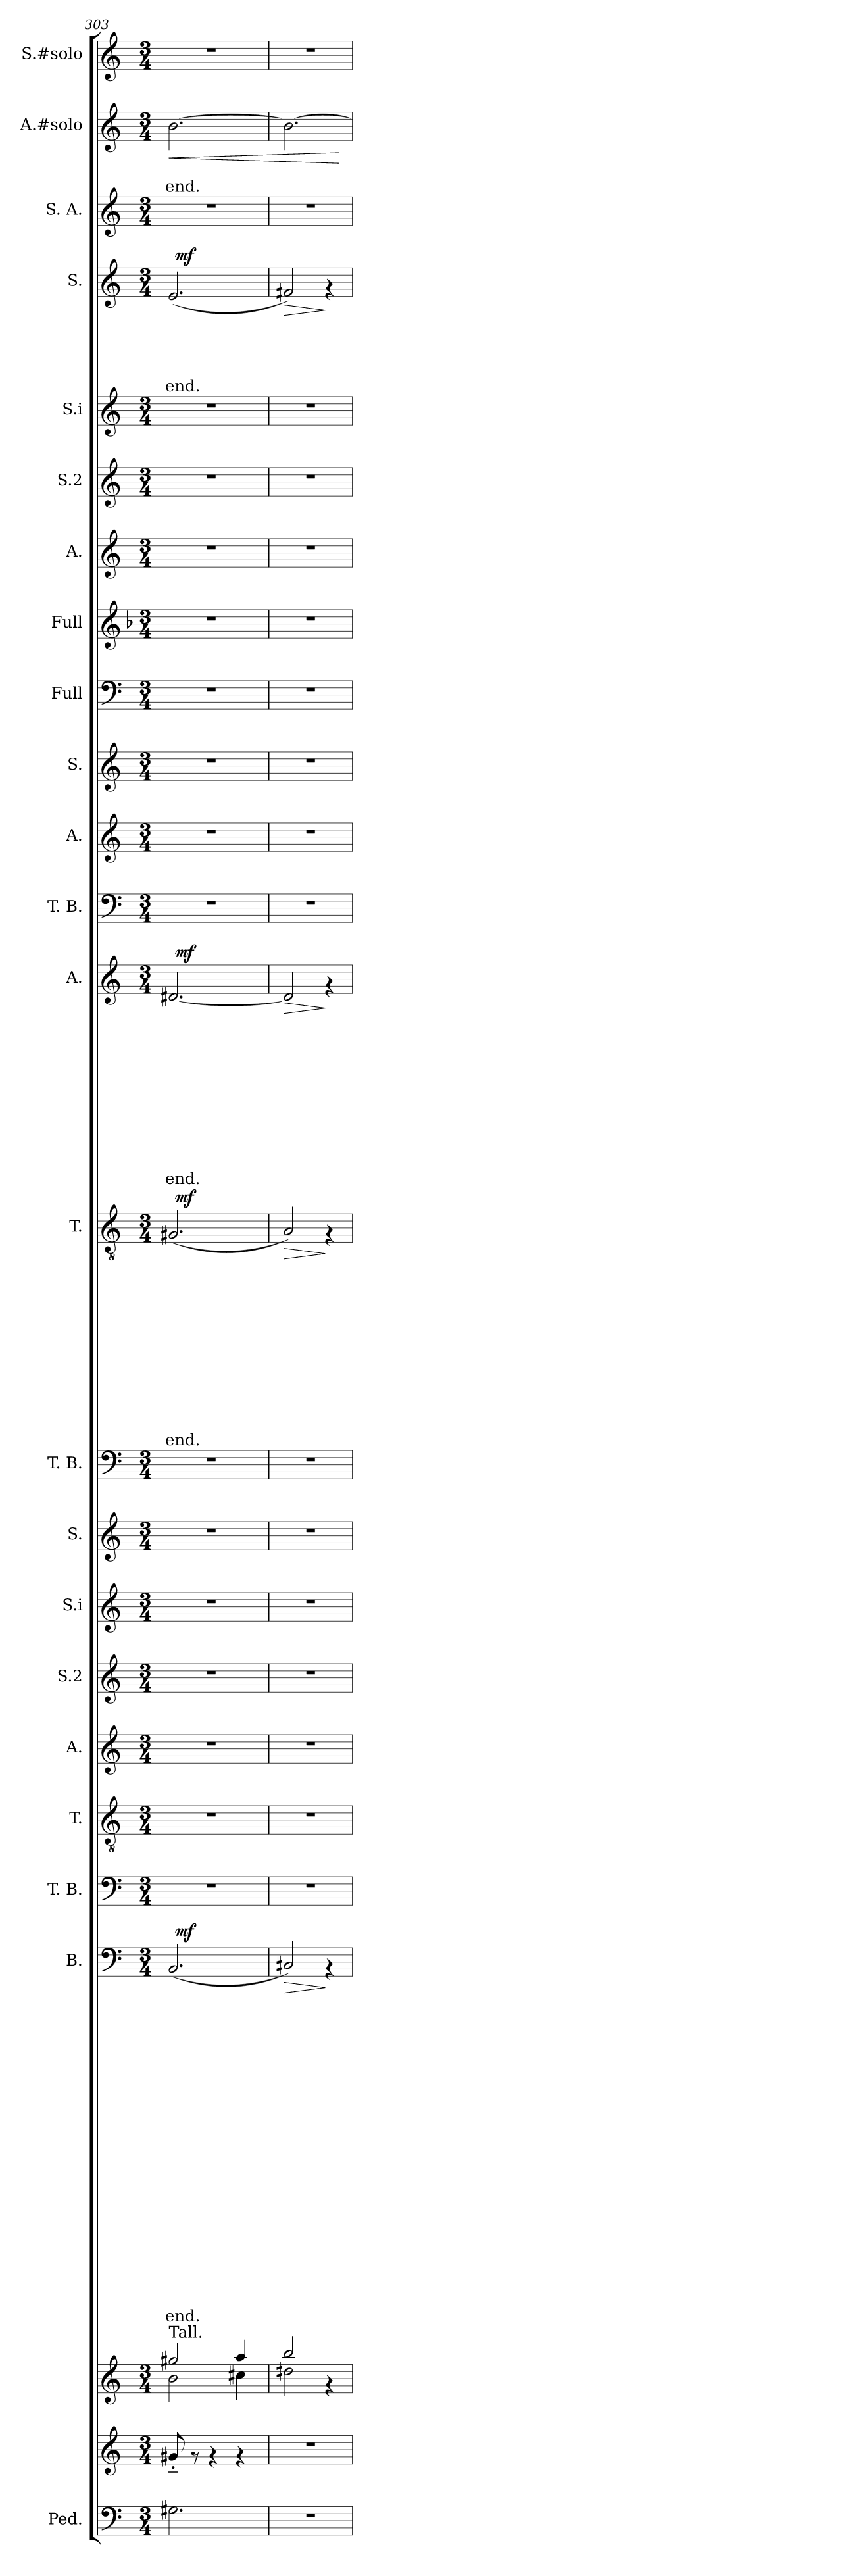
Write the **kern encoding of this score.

**kern	**kern	**kern	**kern	**text	**text	**text	**text	**text	**text	**text	**text	**text	**text	**text	**text	**text	**text	**text	**text	**text	**text	**text	**text	**text	**dynam	**kern	**kern	**kern	**kern	**kern	**kern	**kern	**kern	**text	**text	**text	**text	**text	**text	**text	**text	**text	**text	**text	**text	**dynam	**kern	**text	**text	**text	**text	**text	**text	**text	**text	**text	**text	**text	**dynam	**kern	**kern	**kern	**kern	**kern	**kern	**kern	**kern	**kern	**text	**text	**text	**text	**text	**dynam	**kern	**kern	**text	**text	**dynam	**kern
*part25	*part24	*part23	*part22	*part22	*part22	*part22	*part22	*part22	*part22	*part22	*part22	*part22	*part22	*part22	*part22	*part22	*part22	*part22	*part22	*part22	*part22	*part22	*part22	*part22	*part22	*part21	*part20	*part19	*part18	*part17	*part16	*part15	*part14	*part14	*part14	*part14	*part14	*part14	*part14	*part14	*part14	*part14	*part14	*part14	*part14	*part14	*part13	*part13	*part13	*part13	*part13	*part13	*part13	*part13	*part13	*part13	*part13	*part13	*part13	*part12	*part11	*part10	*part9	*part8	*part7	*part6	*part5	*part4	*part4	*part4	*part4	*part4	*part4	*part4	*part3	*part2	*part2	*part2	*part2	*part1
*staff25	*staff24	*staff23	*staff22	*staff22	*staff22	*staff22	*staff22	*staff22	*staff22	*staff22	*staff22	*staff22	*staff22	*staff22	*staff22	*staff22	*staff22	*staff22	*staff22	*staff22	*staff22	*staff22	*staff22	*staff22	*staff22	*staff21	*staff20	*staff19	*staff18	*staff17	*staff16	*staff15	*staff14	*staff14	*staff14	*staff14	*staff14	*staff14	*staff14	*staff14	*staff14	*staff14	*staff14	*staff14	*staff14	*staff14	*staff13	*staff13	*staff13	*staff13	*staff13	*staff13	*staff13	*staff13	*staff13	*staff13	*staff13	*staff13	*staff13	*staff12	*staff11	*staff10	*staff9	*staff8	*staff7	*staff6	*staff5	*staff4	*staff4	*staff4	*staff4	*staff4	*staff4	*staff4	*staff3	*staff2	*staff2	*staff2	*staff2	*staff1
*I"Ped.	*	*	*I"B.	*	*	*	*	*	*	*	*	*	*	*	*	*	*	*	*	*	*	*	*	*	*	*I"T. B.	*I"T.	*I"A.	*I"S.2	*I"S.i	*I"S.	*I"T. B.	*I"T.	*	*	*	*	*	*	*	*	*	*	*	*	*	*I"A.	*	*	*	*	*	*	*	*	*	*	*	*	*I"T. B.	*I"A.	*I"S.	*I"Full	*I"Full	*I"A.	*I"S.2	*I"S.i	*I"S.	*	*	*	*	*	*	*I"S. A.	*I"A.#solo	*	*	*	*I"S.#solo
*I'Ped.	*	*	*	*	*	*	*	*	*	*	*	*	*	*	*	*	*	*	*	*	*	*	*	*	*	*I'T. B.	*I'T.	*I'A.	*I'S.2	*I'S.i	*I'S.	*I'T. B.	*I'T.	*	*	*	*	*	*	*	*	*	*	*	*	*	*	*	*	*	*	*	*	*	*	*	*	*	*	*I'T. B.	*I'A.	*I'S.	*	*	*I'A.	*I'S.2	*I'S.i	*I'S.	*	*	*	*	*	*	*I'S. A.	*I'A.#solo	*	*	*	*I'S.#solo
*clefF4	*clefG2	*clefG2	*clefF4	*	*	*	*	*	*	*	*	*	*	*	*	*	*	*	*	*	*	*	*	*	*	*clefF4	*clefGv2	*clefG2	*clefG2	*clefG2	*clefG2	*clefF4	*clefGv2	*	*	*	*	*	*	*	*	*	*	*	*	*	*clefG2	*	*	*	*	*	*	*	*	*	*	*	*	*clefF4	*clefG2	*clefG2	*clefF4	*clefG2	*clefG2	*clefG2	*clefG2	*clefG2	*	*	*	*	*	*	*clefG2	*clefG2	*	*	*	*clefG2
*	*	*	*	*	*	*	*	*	*	*	*	*	*	*	*	*	*	*	*	*	*	*	*	*	*	*	*	*	*	*	*	*	*	*	*	*	*	*	*	*	*	*	*	*	*	*	*	*	*	*	*	*	*	*	*	*	*	*	*	*	*	*	*	*ITrd3c5	*	*	*	*	*	*	*	*	*	*	*	*	*	*	*	*
*k[]	*k[]	*k[]	*k[]	*	*	*	*	*	*	*	*	*	*	*	*	*	*	*	*	*	*	*	*	*	*	*k[]	*k[]	*k[]	*k[]	*k[]	*k[]	*k[]	*k[]	*	*	*	*	*	*	*	*	*	*	*	*	*	*k[]	*	*	*	*	*	*	*	*	*	*	*	*	*k[]	*k[]	*k[]	*k[]	*k[]	*k[]	*k[]	*k[]	*k[]	*	*	*	*	*	*	*k[]	*k[]	*	*	*	*k[]
*C:	*C:	*C:	*C:	*	*	*	*	*	*	*	*	*	*	*	*	*	*	*	*	*	*	*	*	*	*	*C:	*C:	*C:	*C:	*C:	*C:	*C:	*C:	*	*	*	*	*	*	*	*	*	*	*	*	*	*C:	*	*	*	*	*	*	*	*	*	*	*	*	*C:	*C:	*C:	*C:	*C:	*C:	*C:	*C:	*C:	*	*	*	*	*	*	*C:	*C:	*	*	*	*C:
*M3/4	*M3/4	*M3/4	*M3/4	*	*	*	*	*	*	*	*	*	*	*	*	*	*	*	*	*	*	*	*	*	*	*M3/4	*M3/4	*M3/4	*M3/4	*M3/4	*M3/4	*M3/4	*M3/4	*	*	*	*	*	*	*	*	*	*	*	*	*	*M3/4	*	*	*	*	*	*	*	*	*	*	*	*	*M3/4	*M3/4	*M3/4	*M3/4	*M3/4	*M3/4	*M3/4	*M3/4	*M3/4	*	*	*	*	*	*	*M3/4	*M3/4	*	*	*	*M3/4
=303	=303	=303	=303	=303	=303	=303	=303	=303	=303	=303	=303	=303	=303	=303	=303	=303	=303	=303	=303	=303	=303	=303	=303	=303	=303	=303	=303	=303	=303	=303	=303	=303	=303	=303	=303	=303	=303	=303	=303	=303	=303	=303	=303	=303	=303	=303	=303	=303	=303	=303	=303	=303	=303	=303	=303	=303	=303	=303	=303	=303	=303	=303	=303	=303	=303	=303	=303	=303	=303	=303	=303	=303	=303	=303	=303	=303	=303	=303	=303	=303
*	*	*^	*	*	*	*	*	*	*	*	*	*	*	*	*	*	*	*	*	*	*	*	*	*	*	*	*	*	*	*	*	*	*	*	*	*	*	*	*	*	*	*	*	*	*	*	*	*	*	*	*	*	*	*	*	*	*	*	*	*	*	*	*	*	*	*	*	*	*	*	*	*	*	*	*	*	*	*	*	*
!	!	!LO:TX:a:t=Tall.	!	!	!	!	!	!	!	!	!	!	!	!	!	!	!	!	!	!	!	!	!	!	!	!	!	!	!	!	!	!	!	!	!	!	!	!	!	!	!	!	!	!	!	!	!	!	!	!	!	!	!	!	!	!	!	!	!	!	!	!	!	!	!	!	!	!	!	!	!	!	!	!	!	!	!	!	!	!	!
!	!	!	!	!	!	!	!	!	!	!	!	!	!	!	!	!	!	!	!	!	!	!	!	!	!LO:LY:b	!	!	!	!	!	!	!	!	!	!	!	!	!	!	!	!	!	!	!	!	!LO:LY:b	!	!	!	!	!	!	!	!	!	!	!	!	!LO:LY:b	!	!	!	!	!	!	!	!	!	!	!	!	!	!	!LO:LY:b	!	!	!	!	!LO:LY:b	!LO:HP:b	!
*	*	*	*	*^	*	*	*	*	*	*	*	*	*	*	*	*	*	*	*	*	*	*	*	*	*	*	*	*	*	*	*	*	*	*^	*	*	*	*	*	*	*	*	*	*	*	*	*	*^	*	*	*	*	*	*	*	*	*	*	*	*	*	*	*	*	*	*	*	*	*^	*	*	*	*	*	*	*	*	*	*	*	*
2.G#X\	8g#X~<'</	2gg#X/	2b\	(<2.BB/	32ryy	.	.	.	.	.	.	.	.	.	.	.	.	.	.	.	.	.	.	.	.	end.	.	2.r	2.r	2.r	2.r	2.r	2.r	2.r	(<2.G#X/	32ryy	.	.	.	.	.	.	.	.	.	.	.	end.	.	[<2.d#X/	32ryy	.	.	.	.	.	.	.	.	.	.	end.	.	2.r	2.r	2.r	2.r	2.r	2.r	2.r	2.r	(<2.e/	32ryy	.	.	.	.	end.	.	2.r	[>2.b\	.	end.	<	2.r
!	!	!	!	!	!	!	!	!	!	!	!	!	!	!	!	!	!	!	!	!	!	!	!	!	!	!	!LO:DY:a	!	!	!	!	!	!	!	!	!	!	!	!	!	!	!	!	!	!	!	!	!	!LO:DY:a	!	!	!	!	!	!	!	!	!	!	!	!	!	!LO:DY:a	!	!	!	!	!	!	!	!	!	!	!	!	!	!	!	!LO:DY:a	!	!	!	!	!	!
.	.	.	.	.	2ryy	.	.	.	.	.	.	.	.	.	.	.	.	.	.	.	.	.	.	.	.	.	mf	.	.	.	.	.	.	.	.	2ryy	.	.	.	.	.	.	.	.	.	.	.	.	mf	.	2ryy	.	.	.	.	.	.	.	.	.	.	.	mf	.	.	.	.	.	.	.	.	.	2ryy	.	.	.	.	.	mf	.	.	.	.	.	.
.	8rf	.	.	.	.	.	.	.	.	.	.	.	.	.	.	.	.	.	.	.	.	.	.	.	.	.	.	.	.	.	.	.	.	.	.	.	.	.	.	.	.	.	.	.	.	.	.	.	.	.	.	.	.	.	.	.	.	.	.	.	.	.	.	.	.	.	.	.	.	.	.	.	.	.	.	.	.	.	.	.	.	.	.	.	.
.	4rf	.	.	.	.	.	.	.	.	.	.	.	.	.	.	.	.	.	.	.	.	.	.	.	.	.	.	.	.	.	.	.	.	.	.	.	.	.	.	.	.	.	.	.	.	.	.	.	.	.	.	.	.	.	.	.	.	.	.	.	.	.	.	.	.	.	.	.	.	.	.	.	.	.	.	.	.	.	.	.	.	.	.	.	.
.	4rf	4aa/	4cc#X\	.	.	.	.	.	.	.	.	.	.	.	.	.	.	.	.	.	.	.	.	.	.	.	.	.	.	.	.	.	.	.	.	.	.	.	.	.	.	.	.	.	.	.	.	.	.	.	.	.	.	.	.	.	.	.	.	.	.	.	.	.	.	.	.	.	.	.	.	.	.	.	.	.	.	.	.	.	.	.	.	.	.
.	.	.	.	.	8..ryy	.	.	.	.	.	.	.	.	.	.	.	.	.	.	.	.	.	.	.	.	.	.	.	.	.	.	.	.	.	.	8..ryy	.	.	.	.	.	.	.	.	.	.	.	.	.	.	8..ryy	.	.	.	.	.	.	.	.	.	.	.	.	.	.	.	.	.	.	.	.	.	8..ryy	.	.	.	.	.	.	.	.	.	.	.	.
=304	=304	=304	=304	=304	=304	=304	=304	=304	=304	=304	=304	=304	=304	=304	=304	=304	=304	=304	=304	=304	=304	=304	=304	=304	=304	=304	=304	=304	=304	=304	=304	=304	=304	=304	=304	=304	=304	=304	=304	=304	=304	=304	=304	=304	=304	=304	=304	=304	=304	=304	=304	=304	=304	=304	=304	=304	=304	=304	=304	=304	=304	=304	=304	=304	=304	=304	=304	=304	=304	=304	=304	=304	=304	=304	=304	=304	=304	=304	=304	=304	=304	=304	=304	=304	=304
!	!	!	!	!	!	!	!	!	!	!	!	!	!	!	!	!	!	!	!	!	!	!	!	!	!	!	!LO:HP:b	!	!	!	!	!	!	!	!	!	!	!	!	!	!	!	!	!	!	!	!	!	!LO:HP:b	!	!	!	!	!	!	!	!	!	!	!	!	!	!LO:HP:b	!	!	!	!	!	!	!	!	!	!	!	!	!	!	!	!LO:HP:b	!	!	!	!	!	!
*	*	*	*	*	*	*	*	*	*	*	*	*	*	*	*	*	*	*	*	*	*	*	*	*	*	*	*	*	*	*	*	*	*	*	*v	*v	*	*	*	*	*	*	*	*	*	*	*	*	*	*	*	*	*	*	*	*	*	*	*	*	*	*	*	*	*	*	*	*	*	*	*	*v	*v	*	*	*	*	*	*	*	*	*	*	*	*
*	*	*	*	*v	*v	*	*	*	*	*	*	*	*	*	*	*	*	*	*	*	*	*	*	*	*	*	*	*	*	*	*	*	*	*	*	*	*	*	*	*	*	*	*	*	*	*	*	*	*v	*v	*	*	*	*	*	*	*	*	*	*	*	*	*	*	*	*	*	*	*	*	*	*	*	*	*	*	*	*	*	*	*	*	*
2.r	2.r	2bb/	2dd#X\	2C#X/)	.	.	.	.	.	.	.	.	.	.	.	.	.	.	.	.	.	.	.	.	.	>	2.r	2.r	2.r	2.r	2.r	2.r	2.r	2A/)	.	.	.	.	.	.	.	.	.	.	.	.	>	2d#/]	.	.	.	.	.	.	.	.	.	.	.	>	2.r	2.r	2.r	2.r	2.r	2.r	2.r	2.r	2f#X/)	.	.	.	.	.	>	2.r	2.b\_	.	.	.	2.r
.	.	4rf	4ryy	4rAA	.	.	.	.	.	.	.	.	.	.	.	.	.	.	.	.	.	.	.	.	.	]	.	.	.	.	.	.	.	4rF	.	.	.	.	.	.	.	.	.	.	.	.	]	4rf	.	.	.	.	.	.	.	.	.	.	.	]	.	.	.	.	.	.	.	.	4rf	.	.	.	.	.	]	.	.	.	.	.	.
*	*	*v	*v	*	*	*	*	*	*	*	*	*	*	*	*	*	*	*	*	*	*	*	*	*	*	*	*	*	*	*	*	*	*	*	*	*	*	*	*	*	*	*	*	*	*	*	*	*	*	*	*	*	*	*	*	*	*	*	*	*	*	*	*	*	*	*	*	*	*	*	*	*	*	*	*	*	*	*	*	*	*
.	.	.	.	.	.	.	.	.	.	.	.	.	.	.	.	.	.	.	.	.	.	.	.	.	.	.	.	.	.	.	.	.	.	.	.	.	.	.	.	.	.	.	.	.	.	.	.	.	.	.	.	.	.	.	.	.	.	.	.	.	.	.	.	.	.	.	.	.	.	.	.	.	.	.	.	.	.	.	[	.
=	=	=	=	=	=	=	=	=	=	=	=	=	=	=	=	=	=	=	=	=	=	=	=	=	=	=	=	=	=	=	=	=	=	=	=	=	=	=	=	=	=	=	=	=	=	=	=	=	=	=	=	=	=	=	=	=	=	=	=	=	=	=	=	=	=	=	=	=	=	=	=	=	=	=	=	=	=	=	=	=
*-	*-	*-	*-	*-	*-	*-	*-	*-	*-	*-	*-	*-	*-	*-	*-	*-	*-	*-	*-	*-	*-	*-	*-	*-	*-	*-	*-	*-	*-	*-	*-	*-	*-	*-	*-	*-	*-	*-	*-	*-	*-	*-	*-	*-	*-	*-	*-	*-	*-	*-	*-	*-	*-	*-	*-	*-	*-	*-	*-	*-	*-	*-	*-	*-	*-	*-	*-	*-	*-	*-	*-	*-	*-	*-	*-	*-	*-	*-	*-	*-
